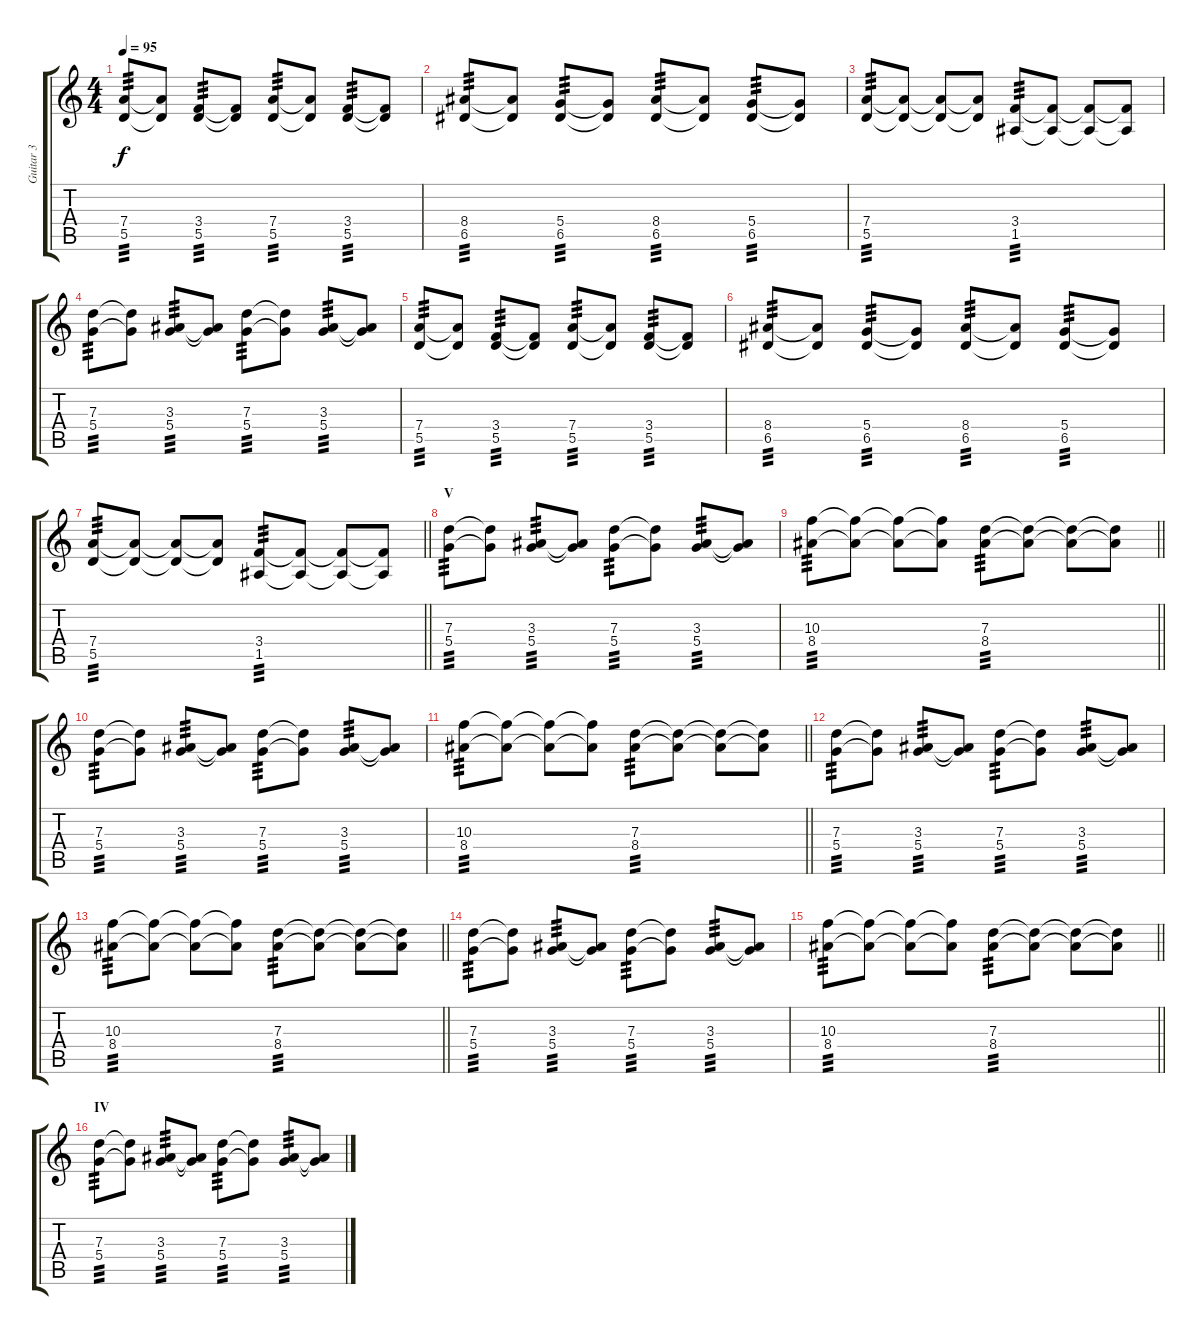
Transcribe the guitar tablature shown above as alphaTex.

\track ("Guitar 3" "Guitar 3") {instrument distortionguitar}
\staff {score tabs}
\tuning (E4 B3 G3 D3 A2 E2) {hide}
\ts (4 4)
\tempo 95
\clef g2
\ks c
(7.4 5.5).8{tp 3 dy f} (7.4{t} 5.5{t}).8 (3.4 5.5).8{tp 3} (3.4{t} 5.5{t}).8 (7.4 5.5).8{tp 3} (7.4{t} 5.5{t}).8 (3.4 5.5).8{tp 3} (3.4{t} 5.5{t}).8 |
(8.4 6.5).8{tp 3} (8.4{t} 6.5{t}).8 (5.4 6.5).8{tp 3} (5.4{t} 6.5{t}).8 (8.4 6.5).8{tp 3} (8.4{t} 6.5{t}).8 (5.4 6.5).8{tp 3} (5.4{t} 6.5{t}).8 |
(7.4 5.5).8{tp 3} (7.4{t} 5.5{t}).8 (7.4{t} 5.5{t}).8 (7.4{t} 5.5{t}).8 (3.4 1.5).8{tp 3} (3.4{t} 1.5{t}).8 (3.4{t} 1.5{t}).8 (3.4{t} 1.5{t}).8 |
(7.3 5.4).8{tp 3} (7.3{t} 5.4{t}).8 (3.3 5.4).8{tp 3} (3.3{t} 5.4{t}).8 (7.3 5.4).8{tp 3} (7.3{t} 5.4{t}).8 (3.3 5.4).8{tp 3} (3.3{t} 5.4{t}).8 |
(7.4 5.5).8{tp 3} (7.4{t} 5.5{t}).8 (3.4 5.5).8{tp 3} (3.4{t} 5.5{t}).8 (7.4 5.5).8{tp 3} (7.4{t} 5.5{t}).8 (3.4 5.5).8{tp 3} (3.4{t} 5.5{t}).8 |
(8.4 6.5).8{tp 3} (8.4{t} 6.5{t}).8 (5.4 6.5).8{tp 3} (5.4{t} 6.5{t}).8 (8.4 6.5).8{tp 3} (8.4{t} 6.5{t}).8 (5.4 6.5).8{tp 3} (5.4{t} 6.5{t}).8 |
\barLineRight lightlight
(7.4 5.5).8{tp 3} (7.4{t} 5.5{t}).8 (7.4{t} 5.5{t}).8 (7.4{t} 5.5{t}).8 (3.4 1.5).8{tp 3} (3.4{t} 1.5{t}).8 (3.4{t} 1.5{t}).8 (3.4{t} 1.5{t}).8 |
\section ("" "V")
(7.3 5.4).8{tp 3} (7.3{t} 5.4{t}).8 (3.3 5.4).8{tp 3} (3.3{t} 5.4{t}).8 (7.3 5.4).8{tp 3} (7.3{t} 5.4{t}).8 (3.3 5.4).8{tp 3} (3.3{t} 5.4{t}).8 |
\barLineRight lightlight
(10.3 8.4).8{tp 3} (10.3{t} 8.4{t}).8 (10.3{t} 8.4{t}).8 (10.3{t} 8.4{t}).8 (7.3 8.4).8{tp 3} (7.3{t} 8.4{t}).8 (7.3{t} 8.4{t}).8 (7.3{t} 8.4{t}).8 |
(7.3 5.4).8{tp 3} (7.3{t} 5.4{t}).8 (3.3 5.4).8{tp 3} (3.3{t} 5.4{t}).8 (7.3 5.4).8{tp 3} (7.3{t} 5.4{t}).8 (3.3 5.4).8{tp 3} (3.3{t} 5.4{t}).8 |
\barLineRight lightlight
(10.3 8.4).8{tp 3} (10.3{t} 8.4{t}).8 (10.3{t} 8.4{t}).8 (10.3{t} 8.4{t}).8 (7.3 8.4).8{tp 3} (7.3{t} 8.4{t}).8 (7.3{t} 8.4{t}).8 (7.3{t} 8.4{t}).8 |
(7.3 5.4).8{tp 3} (7.3{t} 5.4{t}).8 (3.3 5.4).8{tp 3} (3.3{t} 5.4{t}).8 (7.3 5.4).8{tp 3} (7.3{t} 5.4{t}).8 (3.3 5.4).8{tp 3} (3.3{t} 5.4{t}).8 |
\barLineRight lightlight
(10.3 8.4).8{tp 3} (10.3{t} 8.4{t}).8 (10.3{t} 8.4{t}).8 (10.3{t} 8.4{t}).8 (7.3 8.4).8{tp 3} (7.3{t} 8.4{t}).8 (7.3{t} 8.4{t}).8 (7.3{t} 8.4{t}).8 |
(7.3 5.4).8{tp 3} (7.3{t} 5.4{t}).8 (3.3 5.4).8{tp 3} (3.3{t} 5.4{t}).8 (7.3 5.4).8{tp 3} (7.3{t} 5.4{t}).8 (3.3 5.4).8{tp 3} (3.3{t} 5.4{t}).8 |
\barLineRight lightlight
(10.3 8.4).8{tp 3} (10.3{t} 8.4{t}).8 (10.3{t} 8.4{t}).8 (10.3{t} 8.4{t}).8 (7.3 8.4).8{tp 3} (7.3{t} 8.4{t}).8 (7.3{t} 8.4{t}).8 (7.3{t} 8.4{t}).8 |
\section ("" "IV")
(7.3 5.4).8{tp 3} (7.3{t} 5.4{t}).8 (3.3 5.4).8{tp 3} (3.3{t} 5.4{t}).8 (7.3 5.4).8{tp 3} (7.3{t} 5.4{t}).8 (3.3 5.4).8{tp 3} (3.3{t} 5.4{t}).8
